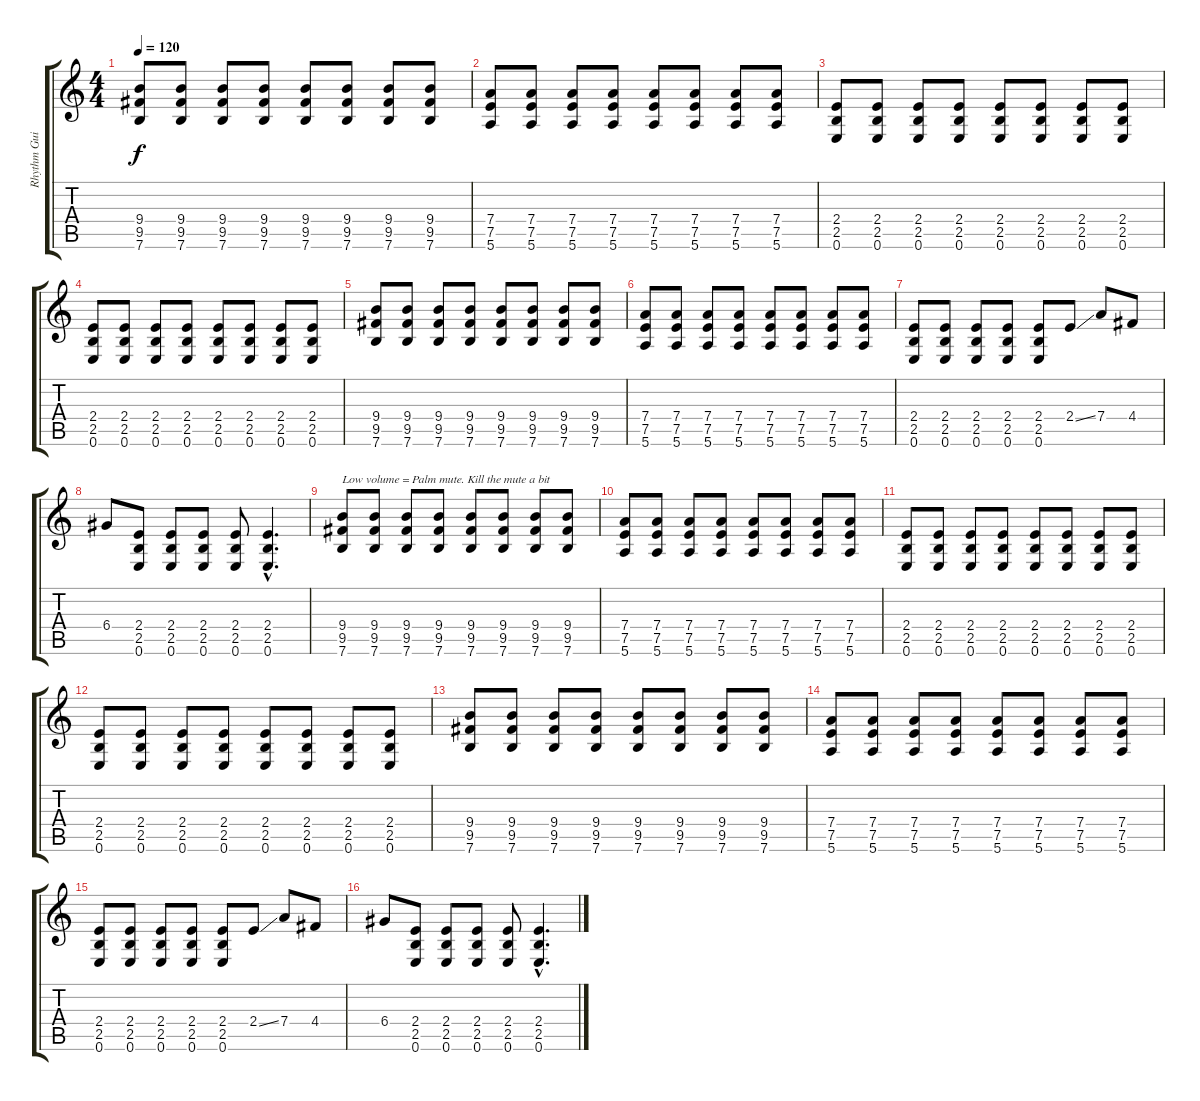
\track ("Rhythm Guitar" "Rhythm Gui") {instrument distortionguitar}
\staff {score tabs}
\tuning (E4 B3 G3 D3 A2 E2) {hide}
\ts (4 4)
\tempo 120
\clef g2
\ks c
(9.4 9.5 7.6).8{dy f instrument distortionguitar} (9.4 9.5 7.6).8 (9.4 9.5 7.6).8 (9.4 9.5 7.6).8 (9.4 9.5 7.6).8 (9.4 9.5 7.6).8 (9.4 9.5 7.6).8 (9.4 9.5 7.6).8 |
(7.4 7.5 5.6).8 (7.4 7.5 5.6).8 (7.4 7.5 5.6).8 (7.4 7.5 5.6).8 (7.4 7.5 5.6).8 (7.4 7.5 5.6).8 (7.4 7.5 5.6).8 (7.4 7.5 5.6).8 |
(2.4 2.5 0.6).8 (2.4 2.5 0.6).8 (2.4 2.5 0.6).8 (2.4 2.5 0.6).8 (2.4 2.5 0.6).8 (2.4 2.5 0.6).8 (2.4 2.5 0.6).8 (2.4 2.5 0.6).8 |
(2.4 2.5 0.6).8 (2.4 2.5 0.6).8 (2.4 2.5 0.6).8 (2.4 2.5 0.6).8 (2.4 2.5 0.6).8 (2.4 2.5 0.6).8 (2.4 2.5 0.6).8 (2.4 2.5 0.6).8 |
(9.4 9.5 7.6).8 (9.4 9.5 7.6).8 (9.4 9.5 7.6).8 (9.4 9.5 7.6).8 (9.4 9.5 7.6).8 (9.4 9.5 7.6).8 (9.4 9.5 7.6).8 (9.4 9.5 7.6).8 |
(7.4 7.5 5.6).8 (7.4 7.5 5.6).8 (7.4 7.5 5.6).8 (7.4 7.5 5.6).8 (7.4 7.5 5.6).8 (7.4 7.5 5.6).8 (7.4 7.5 5.6).8 (7.4 7.5 5.6).8 |
(2.4 2.5 0.6).8 (2.4 2.5 0.6).8 (2.4 2.5 0.6).8 (2.4 2.5 0.6).8 (2.4 2.5 0.6).8 2.4{ss}.8 7.4.8 4.4.8 |
6.4.8 (2.4 2.5 0.6).8 (2.4 2.5 0.6).8 (2.4 2.5 0.6).8 (2.4 2.5 0.6).8 (2.4{hac} 2.5{hac} 0.6{hac}).4{d} |
(9.4 9.5 7.6).8{txt "Low volume = Palm mute. Kill the mute a bit" volume 7} (9.4 9.5 7.6).8 (9.4 9.5 7.6).8 (9.4 9.5 7.6).8 (9.4 9.5 7.6).8 (9.4 9.5 7.6).8 (9.4 9.5 7.6).8 (9.4 9.5 7.6).8 |
(7.4 7.5 5.6).8 (7.4 7.5 5.6).8 (7.4 7.5 5.6).8 (7.4 7.5 5.6).8 (7.4 7.5 5.6).8 (7.4 7.5 5.6).8 (7.4 7.5 5.6).8 (7.4 7.5 5.6).8 |
(2.4 2.5 0.6).8 (2.4 2.5 0.6).8 (2.4 2.5 0.6).8 (2.4 2.5 0.6).8 (2.4 2.5 0.6).8 (2.4 2.5 0.6).8 (2.4 2.5 0.6).8 (2.4 2.5 0.6).8 |
(2.4 2.5 0.6).8 (2.4 2.5 0.6).8 (2.4 2.5 0.6).8 (2.4 2.5 0.6).8 (2.4 2.5 0.6).8 (2.4 2.5 0.6).8 (2.4 2.5 0.6).8 (2.4 2.5 0.6).8 |
(9.4 9.5 7.6).8 (9.4 9.5 7.6).8 (9.4 9.5 7.6).8 (9.4 9.5 7.6).8 (9.4 9.5 7.6).8 (9.4 9.5 7.6).8 (9.4 9.5 7.6).8 (9.4 9.5 7.6).8 |
(7.4 7.5 5.6).8 (7.4 7.5 5.6).8 (7.4 7.5 5.6).8 (7.4 7.5 5.6).8 (7.4 7.5 5.6).8 (7.4 7.5 5.6).8 (7.4 7.5 5.6).8 (7.4 7.5 5.6).8 |
(2.4 2.5 0.6).8 (2.4 2.5 0.6).8 (2.4 2.5 0.6).8 (2.4 2.5 0.6).8 (2.4 2.5 0.6).8 2.4{ss}.8{volume 11} 7.4.8 4.4.8 |
6.4.8 (2.4 2.5 0.6).8 (2.4 2.5 0.6).8{volume 7} (2.4 2.5 0.6).8 (2.4 2.5 0.6).8 (2.4{hac} 2.5{hac} 0.6{hac}).4{d volume 8}
